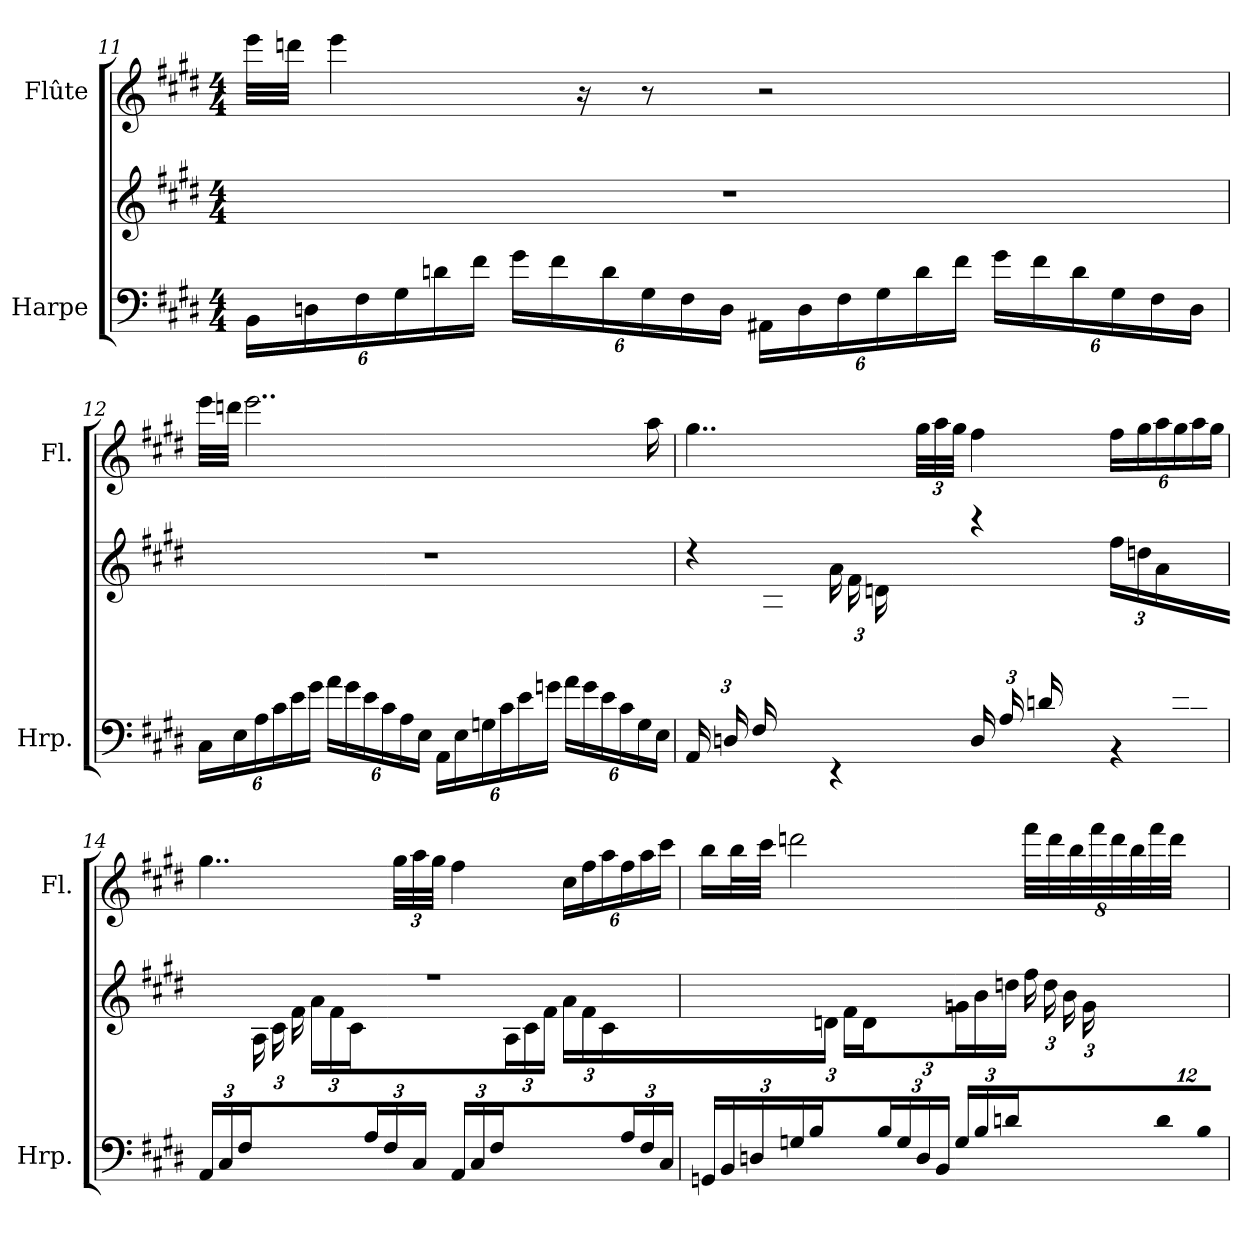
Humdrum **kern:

**kern	**kern	**kern
*part2	*part2	*part1
*staff3	*staff2	*staff1
*I"Harpe	*	*I"Flûte
*I'Hrp.	*	*I'Fl.
!!LO:LB:g=z
*clefF4	*clefG2	*clefG2
*k[f#c#g#d#]	*k[f#c#g#d#]	*k[f#c#g#d#]
*M4/4	*M4/4	*M4/4
*Xbrackettup	*	*
=11	=11	=11
24BB\LL	1r	32eee\LLL
.	.	32dddn\JJJ
24Dn\	.	.
.	.	4eee\
24F#\	.	.
24G#\	.	.
24dn\	.	.
24f#\JJ	.	.
24g#\LL	.	.
24f#\	.	.
.	.	16r
24d\	.	.
24G#\	.	8r
24F#\	.	.
24D\JJ	.	.
24AA#X\LL	.	2r
24D\	.	.
24F#\	.	.
24G#\	.	.
24d\	.	.
24f#\JJ	.	.
24g#\LL	.	.
24f#\	.	.
24d\	.	.
24G#\	.	.
24F#\	.	.
24D\JJ	.	.
!!LO:LB:g=z
=12	=12	=12
24C#\LL	1r	32eee\LLL
.	.	32dddn\JJJ
24E\	.	.
.	.	2..eee\
24A\	.	.
24c#\	.	.
24e\	.	.
24g#\JJ	.	.
24a\LL	.	.
24g#\	.	.
24e\	.	.
24c#\	.	.
24A\	.	.
24E\JJ	.	.
24AA\LL	.	.
24E\	.	.
24Gn\	.	.
24c#\	.	.
24e\	.	.
24gn\JJ	.	.
24a\LL	.	.
24g\	.	.
24e\	.	.
24c#\	.	.
24G\	.	.
.	.	16aa\
24E\JJ	.	.
!!LO:PB:g=z
=13	=13	=13
*^	*^	*
4.ryy	24AA/LL	4r	8ryy	4..gg#\
.	24Dn/	.	.	.
.	24F#/	.	.	.
.	8ryy	.	24A\	.
.	.	.	24dn\	.
.	.	.	24f#\JJ	.
*	*	*Xbrackettup	*	*
.	4r	24a\LL	4.ryy	.
.	.	24f#\	.	.
.	.	24dn\	.	.
24A/	.	8ryy	.	.
24F#/	.	.	.	.
*	*	*	*	*Xbrackettup
.	.	.	.	48gg#\LLL
24Dn/JJ	.	.	.	48aa\
.	.	.	.	48gg#\JJJ
4.ryy	24D/LL	4r	.	4ff#\
.	24A/	.	.	.
.	24d/	.	.	.
.	8ryy	.	24f#\	.
.	.	.	24a\	.
.	.	.	24ddn\JJ	.
.	4r	24ff#\LL	8ryy	24ff#\LL
.	.	24ddn\	.	24gg#\
.	.	24a\	.	24aa\
24f#/	.	8ryy	8ryy	24gg#\
24d/	.	.	.	24aa\
24A/JJ	.	.	.	24gg#\JJ
*v	*v	*	*	*
!!LO:LB:g=z
=14	=14	=14	=14
24AA/LL	1r	8ryy	4..gg#\
24C#/	.	.	.
24F#/	.	.	.
4ryy	.	24A\	.
.	.	24c#\	.
.	.	24f#\JJ	.
.	.	24a\LL	.
.	.	24f#\	.
.	.	24c#\	.
24A/	.	4ryy	.
24F#/	.	.	.
.	.	.	48gg#\LLL
24C#/JJ	.	.	48aa\
.	.	.	48gg#\JJJ
24AA/LL	.	.	4ff#\
24C#/	.	.	.
24F#/	.	.	.
4ryy	.	24A\	.
.	.	24c#\	.
.	.	24f#\JJ	.
.	.	24a\LL	24cc#\LL
.	.	24f#\	24ff#\
.	.	24c#\	24aa\
24A/	.	8ryy	24ff#\
24F#/	.	.	24aa\
24C#/JJ	.	.	24ccc#\JJ
!!LO:LB:g=z
=15	=15	=15	=15
24GGn/LL	1rg	24%5ryy	16bb\LL
24BB/	.	.	.
.	.	.	32bb\L
24Dn/	.	.	.
.	.	.	32ccc#\JJJ
24Gn/	.	.	2dddn\
24B/	.	.	.
8ryy	.	24dn\JJ	.
.	.	24f#\LL	.
.	.	24d\	.
24B/	.	24%7ryy	.
24G/	.	.	.
24D/	.	.	.
24BB/JJ	.	.	.
24G/LL	.	.	.
24B/	.	.	.
24d/	.	.	.
24%7ryy	.	24gn\	64%3fff#\LL
.	.	24b\	.
.	.	.	64%3ddd\
.	.	24ddn\JJ	.
.	.	.	64%3bb\
.	.	24ff#\LL	.
.	.	.	64%3fff#\
.	.	24dd\	.
.	.	.	64%3ddd\
.	.	24b\	.
.	.	.	64%3bb\
.	.	24g\	.
.	.	.	64%3fff#\
24d/	.	12ryy	.
.	.	.	64%3ddd\JJ
24B/JJ	.	.	.
*	*v	*v	*
=	=	=
*-	*-	*-
